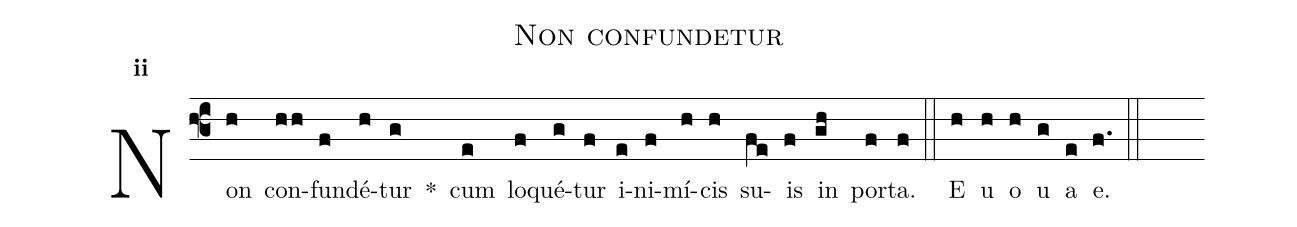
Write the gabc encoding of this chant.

name:Non confundetur;
office-part:Antiphona;
mode:2;
%%
initial-style: 1;
name:Non confundetur;
annotation: 2. D;
mode: 2;
office-part: antiphona;
%%
(f3)Non(h) con(hh)fun(f)dé(h)tur(g) *() cum(e) lo(f)qué(g)tur(f) i(e)ni(f)mí(h)cis(h) su(fe)is(f) in(gh) por(f)ta.(f) (::) <eu>E(h) u(h) o(h) u(g) a(e) e.</eu>(f.) (::)
